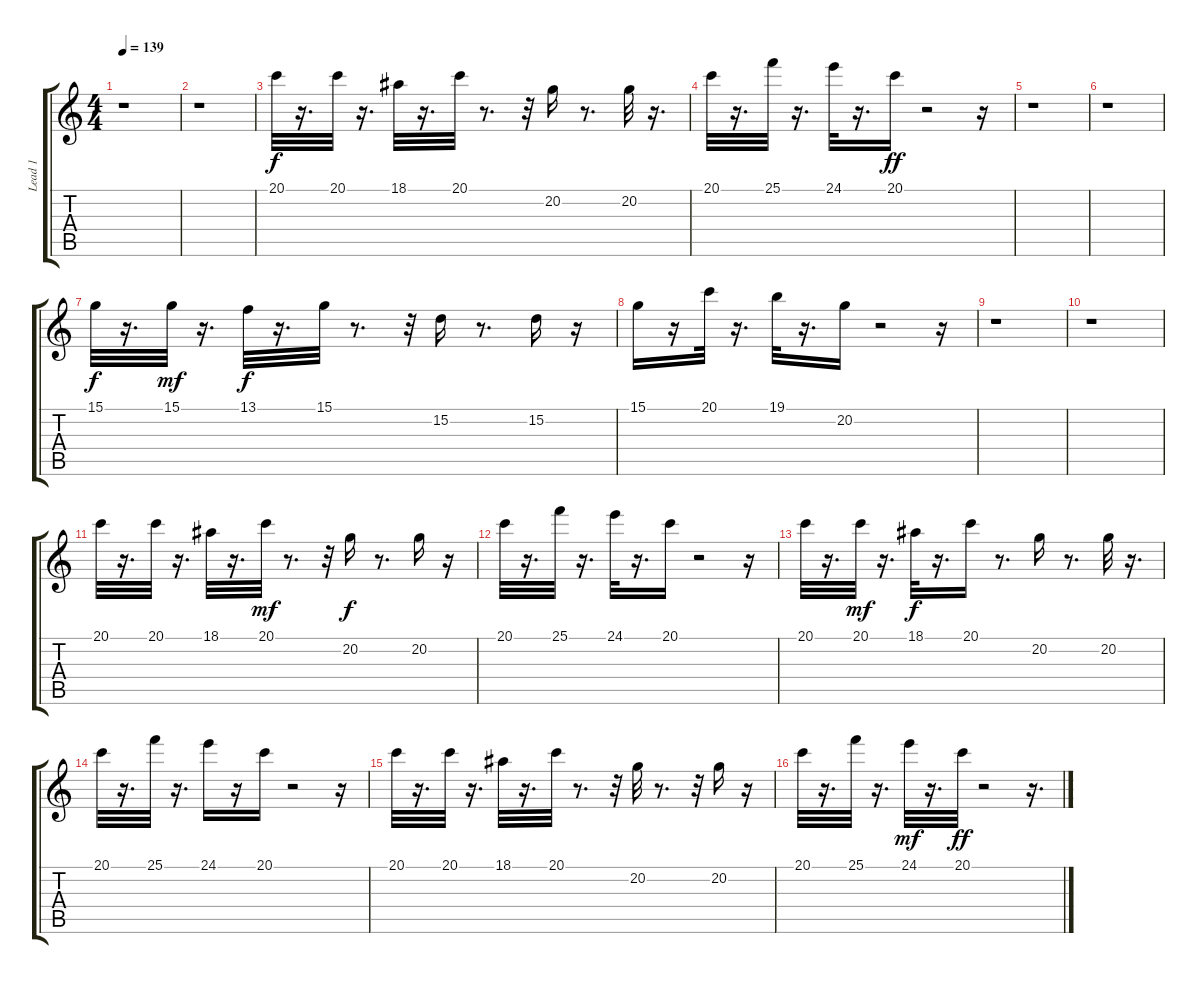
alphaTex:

\track ("Lead 1" "Lead 1") {instrument lead6voice}
\staff {score tabs}
\tuning (E4 B3 G3 D3 A2 E2) {hide}
\ts (4 4)
\tempo 139
\clef g2
\ks c
r.1{dy f} |
r.1 |
20.1.32 r.16{d} 20.1.32 r.16{d} 18.1.32 r.16{d} 20.1.32 r.8{d} r.32 20.2.16 r.8{d} 20.2.32 r.16{d} |
20.1.32 r.16{d} 25.1.32 r.16{d} 24.1.32 r.16{d} 20.1.16{dy ff} r.2 r.16 |
r.1 |
r.1 |
15.1.32{dy f} r.16{d} 15.1.32{dy mf} r.16{d} 13.1.32{dy f} r.16{d} 15.1.32 r.8{d} r.32 15.2.16 r.8{d} 15.2.16 r.16 |
15.1.16 r.16 20.1.32 r.16{d} 19.1.32 r.16{d} 20.2.16 r.2 r.16 |
r.1 |
r.1 |
20.1.32 r.16{d} 20.1.32 r.16{d} 18.1.32 r.16{d} 20.1.32{dy mf} r.8{d} r.32 20.2.16{dy f} r.8{d} 20.2.16 r.16 |
20.1.32 r.16{d} 25.1.32 r.16{d} 24.1.32 r.16{d} 20.1.16 r.2 r.16 |
20.1.32 r.16{d} 20.1.32{dy mf} r.16{d} 18.1.32{dy f} r.16{d} 20.1.16 r.8{d} 20.2.16 r.8{d} 20.2.32 r.16{d} |
20.1.32 r.16{d} 25.1.32 r.16{d} 24.1.16 r.16 20.1.16 r.2 r.16 |
20.1.32 r.16{d} 20.1.32 r.16{d} 18.1.32 r.16{d} 20.1.32 r.8{d} r.32 20.2.32 r.8{d} r.32 20.2.16 r.16 |
20.1.32 r.16{d} 25.1.32 r.16{d} 24.1.32{dy mf} r.16{d} 20.1.32{dy ff} r.2 r.16{d}
